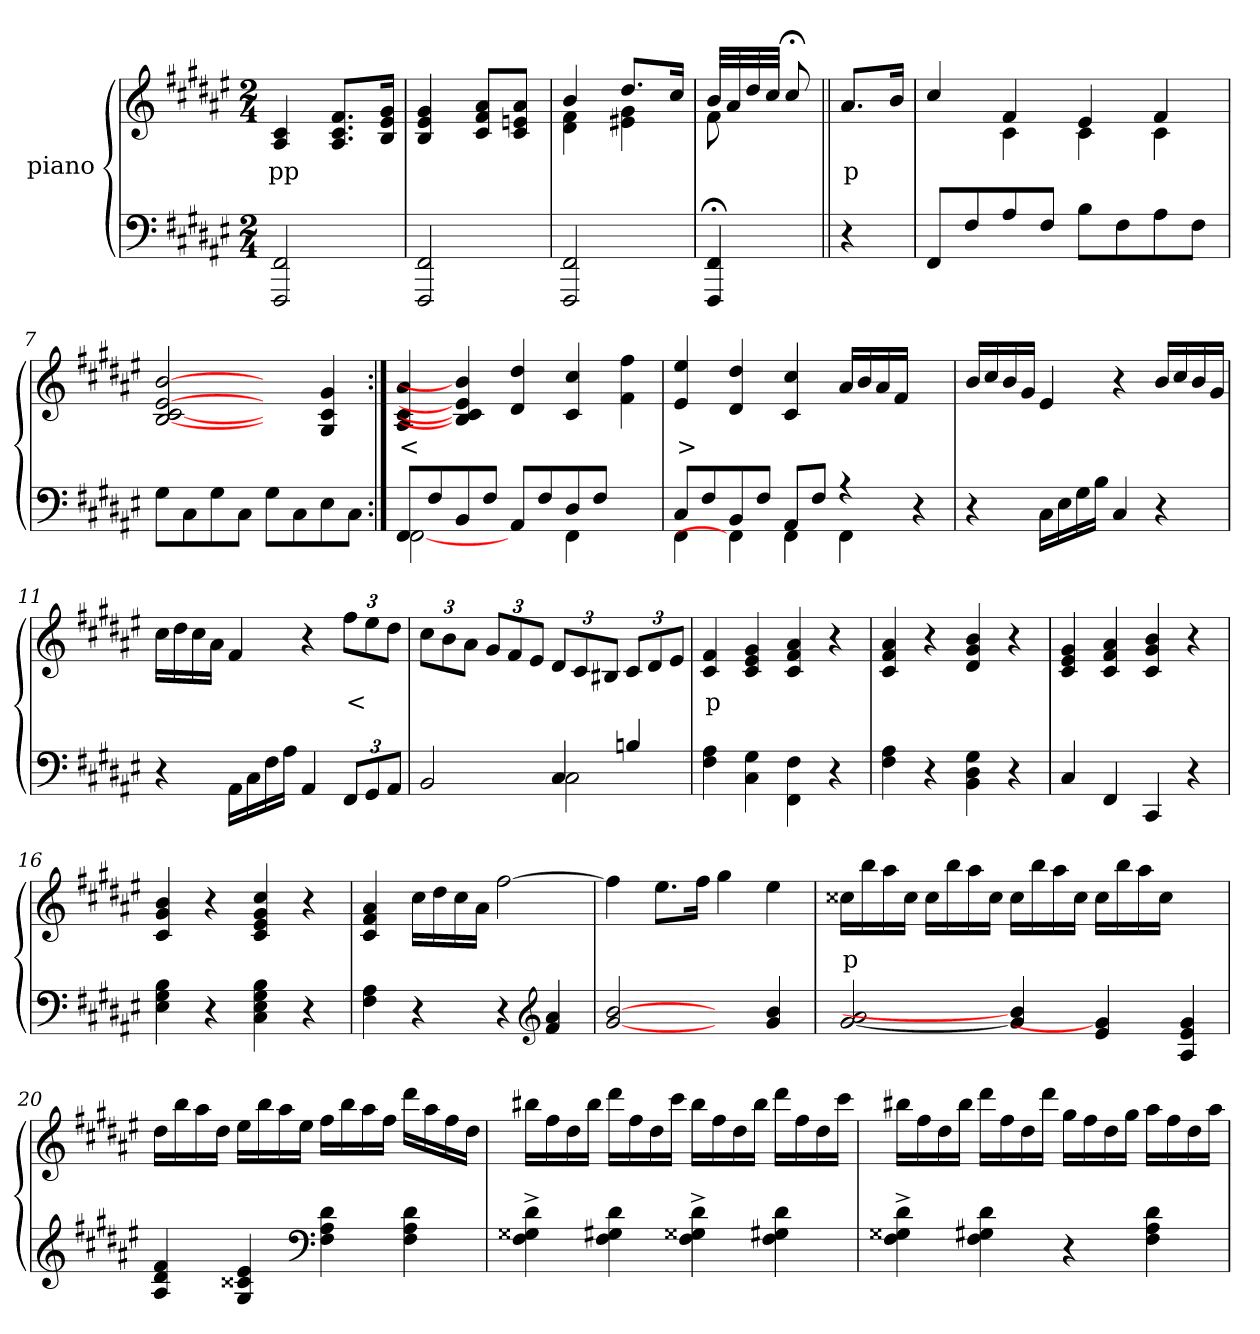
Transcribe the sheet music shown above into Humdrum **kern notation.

**kern	**kern	**text
*part2	*part1	*part1
*staff2	*staff1	*staff1
*	*I"piano	*
*clefF4	*clefG2	*
*k[f#c#g#d#a#e#]	*k[f#c#g#d#a#e#]	*
*F#:	*F#:	*
*M2/4	*M2/4	*
=1	=1	=1
2FFF# 2FF#	4A# 4c#	pp
.	8.A# 8.c# 8.f#L	.
.	16B 16e# 16g#Jk	.
=2	=2	=2
2FFF# 2FF#	4B 4e# 4g#	.
.	8c# 8f# 8a#L	.
.	8c# 8en 8a#J	.
=3	=3	=3
*	*^	*
2FFF# 2FF#	4b	4d# 4f#	.
.	8.dd#L	4e#X 4g#	.
.	16cc#Jk	.	.
=4	=4	=4	=4
4FFF#;< 4FF#;<	32bLLL	8f#	.
.	32a#	.	.
.	32dd#	.	.
.	32cc#JJJ	.	.
.	8cc#;</	8ryy	.
*	*v	*v	*
=5||	=5||	=5||
4r	8.a#L	p
.	16bJk	.
=6	=6	=6
*	*^	*
8FF#L	4cc#/	4ryy	.
8F#	.	.	.
8A#	4f#	4c#	.
8F#J	.	.	.
8BL	4e#	4c#	.
8F#	.	.	.
8A#	4f#	4c#	.
8F#J	.	.	.
*	*v	*v	*
=7	=7	=7
8G#L	[2B [2c# [2e# [2b	.
8C#	.	.
8G#	.	.
8C#J	.	.
8G#L	4ryy	.
8C#	.	.
8E#	4G# 4c# 4g#	.
8C#J	.	.
=8:|!	=8:|!	=8:|!
*^	*	*
8FF#L	[2FF#	4A# 4c# 4a#	<
8F#	.	.	.
8BB	.	4B] 4c#] 4e#] 4b]	.
8F#J	.	.	.
8AA#L	4ryy	4d# 4dd#	.
8F#	.	.	.
8D#	4FF#	4c# 4cc#	.
8F#J	.	.	.
4ryy	4ryy	4f# 4ff#	.
=9	=9	=9	=9
8C#L	4FF#	4e# 4ee#	>
8F#	.	.	.
8BB	4FF#]	4d# 4dd#	.
8F#J	.	.	.
8AA#L	4FF#	4c# 4cc#	.
8F#J	.	.	.
4r	4FF#	16a#LL	.
.	.	16b	.
.	.	16a#	.
.	.	16f#JJ	.
4ryy	4r	4ryy	.
*v	*v	*	*
=10	=10	=10
4r	16bLL	.
.	16cc#	.
.	16b	.
.	16g#JJ	.
16C#LL	4e#	.
16E#	.	.
16G#	.	.
16BJJ	.	.
4C#	4r	.
4r	16bLL	.
.	16cc#	.
.	16b	.
.	16g#JJ	.
=11	=11	=11
4r	16cc#LL	.
.	16dd#	.
.	16cc#	.
.	16a#JJ	.
16AA#LL	4f#	.
16C#	.	.
16F#	.	.
16A#JJ	.	.
4AA#	4r	.
12FF#L	12ff#L	<
12GG#	12ee#	.
12AA#J	12dd#J	.
=12	=12	=12
*^	*	*
2BB	2ryy	12cc#L	.
.	.	12b	.
.	.	12a#J	.
.	.	12g#L	.
.	.	12f#	.
.	.	12e#J	.
4C#	2C#	12d#L	.
.	.	12c#	.
.	.	12B#XJ	.
4Bn	.	12c#L	.
.	.	12d#	.
.	.	12e#J	.
*v	*v	*	*
=13	=13	=13
4F# 4A#	4c# 4f#	p
4C# 4G#	4c# 4e# 4g#	.
4FF#\ 4F#\	4c# 4f# 4a#	.
4r	4r	.
=14	=14	=14
4F# 4A#	4c# 4f# 4a#	.
4r	4r	.
4BB 4D# 4G#	4d# 4g# 4b	.
4r	4r	.
=15	=15	=15
4C#	4c# 4e# 4g#	.
4FF#	4c# 4f# 4a#	.
4CC#	4c# 4g# 4b	.
4r	4r	.
=16	=16	=16
4E# 4G# 4B	4c# 4g# 4b	.
4r	4r	.
4C# 4E# 4G# 4B	4c# 4e# 4g# 4cc#	.
4r	4r	.
=17	=17	=17
4F# 4A#	4c# 4f# 4a#	.
4r	16cc#LL	.
.	16dd#	.
.	16cc#	.
.	16a#JJ	.
4r	[2ff#	.
*clefG2	*	*
4f# 4a#	.	.
=18	=18	=18
[2g# [2b	4ff#]	.
.	8.ee#L	.
.	16ff#Jk	.
4ryy	4gg#	.
4g# 4b	4ee#	.
=19	=19	=19
[2g# 2a#	16cc##XLL	p
.	16bb	.
.	16aa#	.
.	16cc##JJ	.
.	16cc##LL	.
.	16bb	.
.	16aa#	.
.	16cc##JJ	.
4g#] 4b]	16cc##LL	.
.	16bb	.
.	16aa#	.
.	16cc##JJ	.
4e# 4g#]	16cc##LL	.
.	16bb	.
.	16aa#	.
.	16cc##JJ	.
4A# 4e# 4g#	4ryy	.
=20	=20	=20
4A# 4d# 4f#	16dd#LL	.
.	16bb	.
.	16aa#	.
.	16dd#JJ	.
4G# 4c##X 4e#	16ee#LL	.
.	16bb	.
.	16aa#	.
.	16ee#JJ	.
*clefF4	*	*
4F# 4A# 4d#	16ff#LL	.
.	16bb	.
.	16aa#	.
.	16ff#JJ	.
4F# 4A# 4d#	16ddd#LL	.
.	16aa#	.
.	16ff#	.
.	16dd#JJ	.
=21	=21	=21
4F#^> 4G##X^> 4d#^>	16bb#XLL	.
.	16ff#	.
.	16dd#	.
.	16bb#JJ	.
4F# 4G#X 4d#	16ddd#LL	.
.	16ff#	.
.	16dd#	.
.	16ccc#JJ	.
4F#^> 4G##X^> 4d#^>	16bb#LL	.
.	16ff#	.
.	16dd#	.
.	16bb#JJ	.
4F# 4G#X 4d#	16ddd#LL	.
.	16ff#	.
.	16dd#	.
.	16ccc#JJ	.
=22	=22	=22
4F#^> 4G##X^> 4d#^>	16bb#XLL	.
.	16ff#	.
.	16dd#	.
.	16bb#JJ	.
4F# 4G#X 4d#	16ddd#LL	.
.	16ff#	.
.	16dd#	.
.	16ddd#JJ	.
4r	16gg#LL	.
.	16ff#	.
.	16dd#	.
.	16gg#JJ	.
4F# 4A# 4d#	16aa#LL	.
.	16ff#	.
.	16dd#	.
.	16aa#JJ	.
=	=	=
*-	*-	*-
